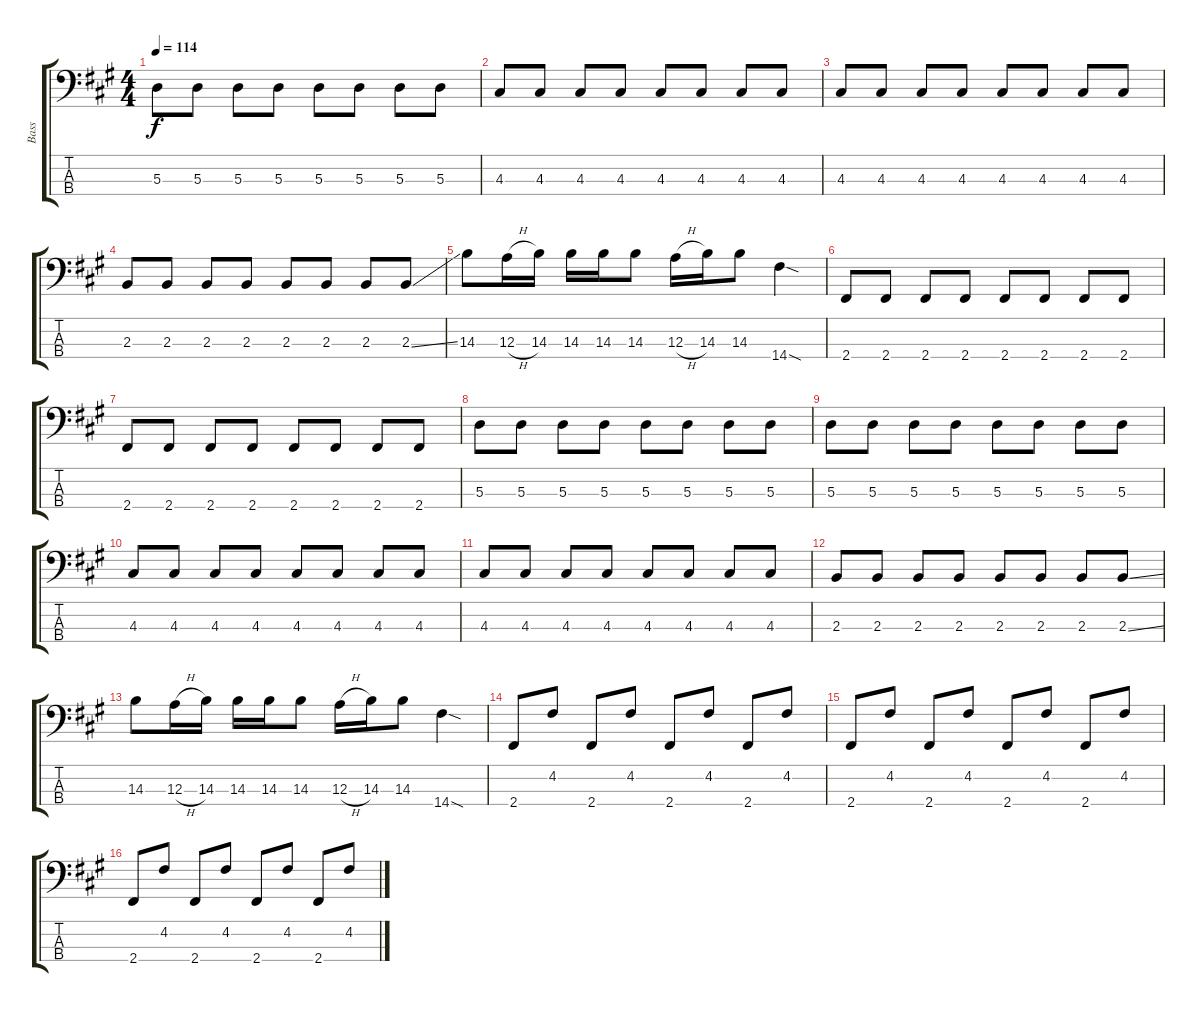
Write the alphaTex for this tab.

\track ("Bass" "Bass") {instrument electricbassfinger}
\staff {score tabs}
\tuning (G2 D2 A1 E1) {hide}
\ts (4 4)
\tempo 114
\clef f4
\ks a
5.3.8{dy f} 5.3.8 5.3.8 5.3.8 5.3.8 5.3.8 5.3.8 5.3.8 |
4.3.8 4.3.8 4.3.8 4.3.8 4.3.8 4.3.8 4.3.8 4.3.8 |
4.3.8 4.3.8 4.3.8 4.3.8 4.3.8 4.3.8 4.3.8 4.3.8 |
2.3.8 2.3.8 2.3.8 2.3.8 2.3.8 2.3.8 2.3.8 2.3{ss}.8 |
14.3.8 12.3{h}.16 14.3.16 14.3.16 14.3.16 14.3.8 12.3{h}.16 14.3.16 14.3.8 14.4{sod}.4 |
2.4.8 2.4.8 2.4.8 2.4.8 2.4.8 2.4.8 2.4.8 2.4.8 |
2.4.8 2.4.8 2.4.8 2.4.8 2.4.8 2.4.8 2.4.8 2.4.8 |
5.3.8 5.3.8 5.3.8 5.3.8 5.3.8 5.3.8 5.3.8 5.3.8 |
5.3.8 5.3.8 5.3.8 5.3.8 5.3.8 5.3.8 5.3.8 5.3.8 |
4.3.8 4.3.8 4.3.8 4.3.8 4.3.8 4.3.8 4.3.8 4.3.8 |
4.3.8 4.3.8 4.3.8 4.3.8 4.3.8 4.3.8 4.3.8 4.3.8 |
2.3.8 2.3.8 2.3.8 2.3.8 2.3.8 2.3.8 2.3.8 2.3{ss}.8 |
14.3.8 12.3{h}.16 14.3.16 14.3.16 14.3.16 14.3.8 12.3{h}.16 14.3.16 14.3.8 14.4{sod}.4 |
2.4.8 4.2.8 2.4.8 4.2.8 2.4.8 4.2.8 2.4.8 4.2.8 |
2.4.8 4.2.8 2.4.8 4.2.8 2.4.8 4.2.8 2.4.8 4.2.8 |
2.4.8 4.2.8 2.4.8 4.2.8 2.4.8 4.2.8 2.4.8 4.2.8
